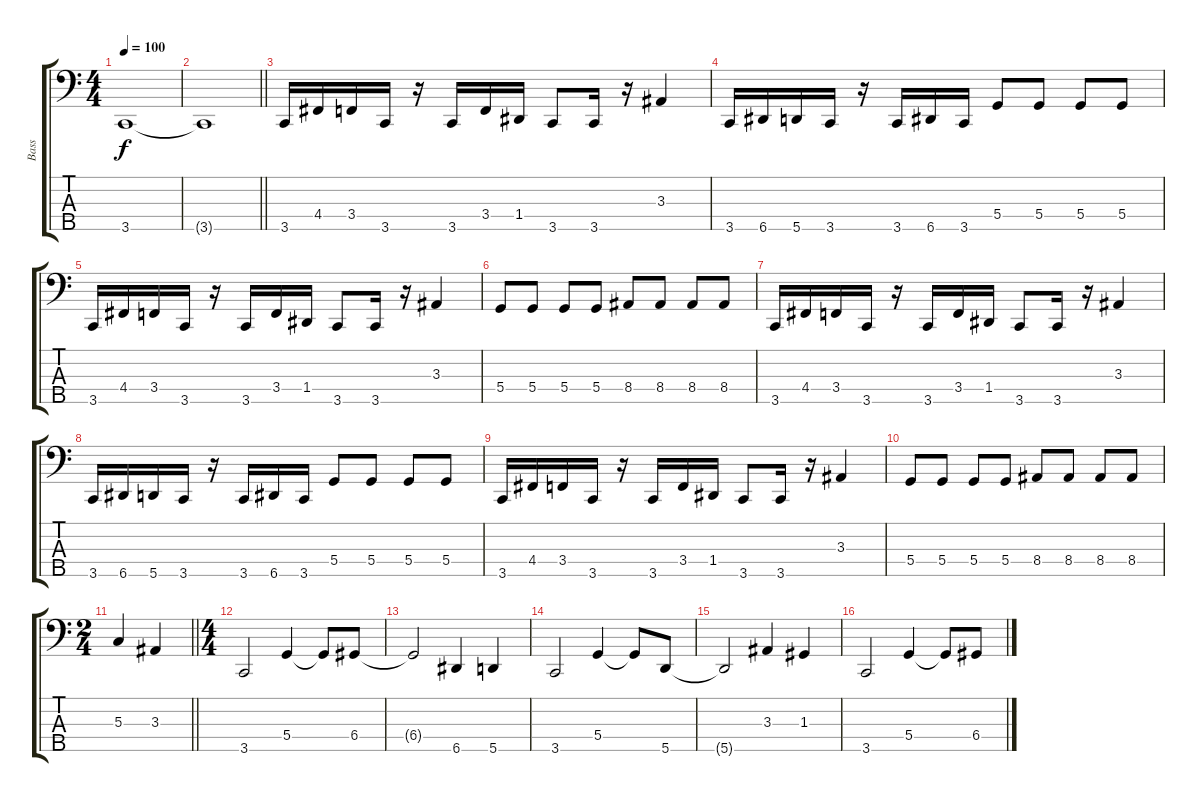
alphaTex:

\track ("Bass" "Bass") {instrument electricbasspick}
\staff {score tabs}
\tuning (F2 C2 G1 D1 A0) {hide}
\ts (4 4)
\tempo 100
\clef f4
\ks c
3.5.1{dy f} |
\barLineRight lightlight
3.5{t}.1 |
3.5.16 4.4.16 3.4.16 3.5.16 r.16 3.5.16 3.4.16 1.4.16 3.5.8 3.5.16 r.16 3.3.4 |
3.5.16 6.5.16 5.5.16 3.5.16 r.16 3.5.16 6.5.16 3.5.16 5.4.8 5.4.8 5.4.8 5.4.8 |
3.5.16 4.4.16 3.4.16 3.5.16 r.16 3.5.16 3.4.16 1.4.16 3.5.8 3.5.16 r.16 3.3.4 |
5.4.8 5.4.8 5.4.8 5.4.8 8.4.8 8.4.8 8.4.8 8.4.8 |
3.5.16 4.4.16 3.4.16 3.5.16 r.16 3.5.16 3.4.16 1.4.16 3.5.8 3.5.16 r.16 3.3.4 |
3.5.16 6.5.16 5.5.16 3.5.16 r.16 3.5.16 6.5.16 3.5.16 5.4.8 5.4.8 5.4.8 5.4.8 |
3.5.16 4.4.16 3.4.16 3.5.16 r.16 3.5.16 3.4.16 1.4.16 3.5.8 3.5.16 r.16 3.3.4 |
5.4.8 5.4.8 5.4.8 5.4.8 8.4.8 8.4.8 8.4.8 8.4.8 |
\ts (2 4)
\barLineRight lightlight
5.3.4 3.3.4 |
\ts (4 4)
3.5.2 5.4.4 5.4{t}.8 6.4.8 |
6.4{t}.2 6.5.4 5.5.4 |
3.5.2 5.4.4 5.4{t}.8 5.5.8 |
5.5{t}.2 3.3.4 1.3.4 |
3.5.2 5.4.4 5.4{t}.8 6.4.8
